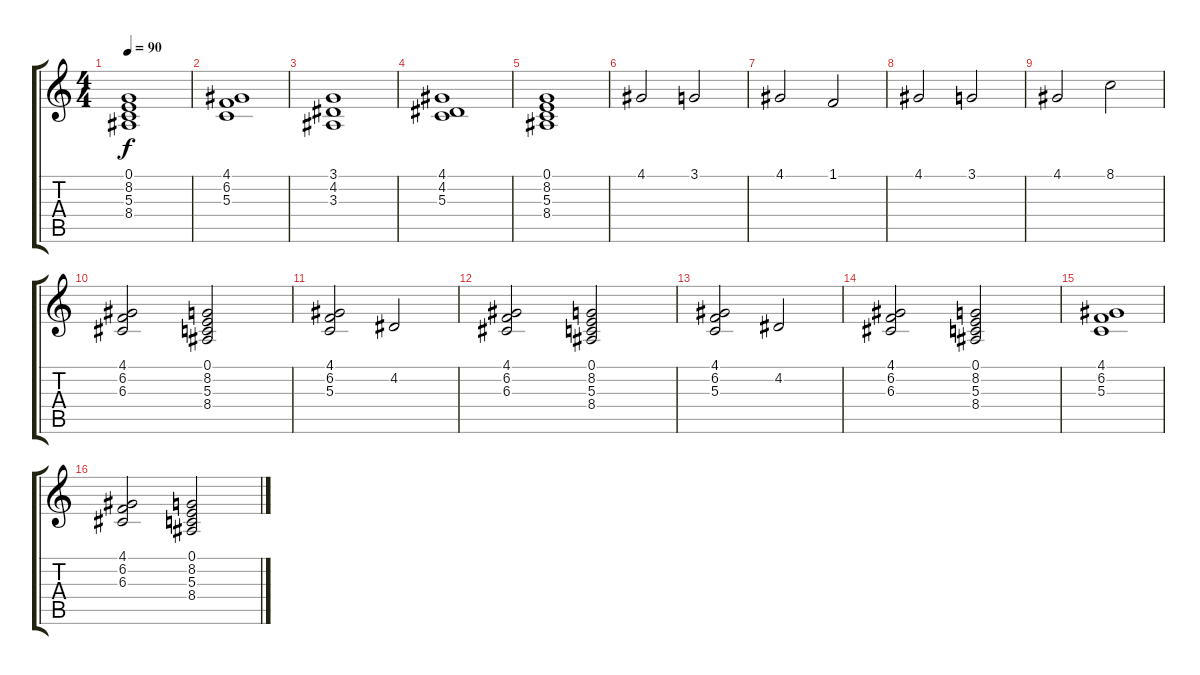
\track "" {instrument pad2warm}
\staff {score tabs}
\tuning (E4 B3 G3 D3 A2 E2) {hide}
\ts (4 4)
\tempo 90
\clef g2
\ks c
(0.1 8.2 5.3 8.4).1{dy f} |
(4.1 6.2 5.3).1 |
(3.1 4.2 3.3).1 |
(4.1 4.2 5.3).1 |
(0.1 8.2 5.3 8.4).1 |
4.1.2 3.1.2 |
4.1.2 1.1.2 |
4.1.2 3.1.2 |
4.1.2 8.1.2 |
(4.1 6.2 6.3).2 (0.1 8.2 5.3 8.4).2 |
(4.1 6.2 5.3).2 4.2.2 |
(4.1 6.2 6.3).2 (0.1 8.2 5.3 8.4).2 |
(4.1 6.2 5.3).2 4.2.2 |
(4.1 6.2 6.3).2 (0.1 8.2 5.3 8.4).2 |
(4.1 6.2 5.3).1 |
(4.1 6.2 6.3).2 (0.1 8.2 5.3 8.4).2
